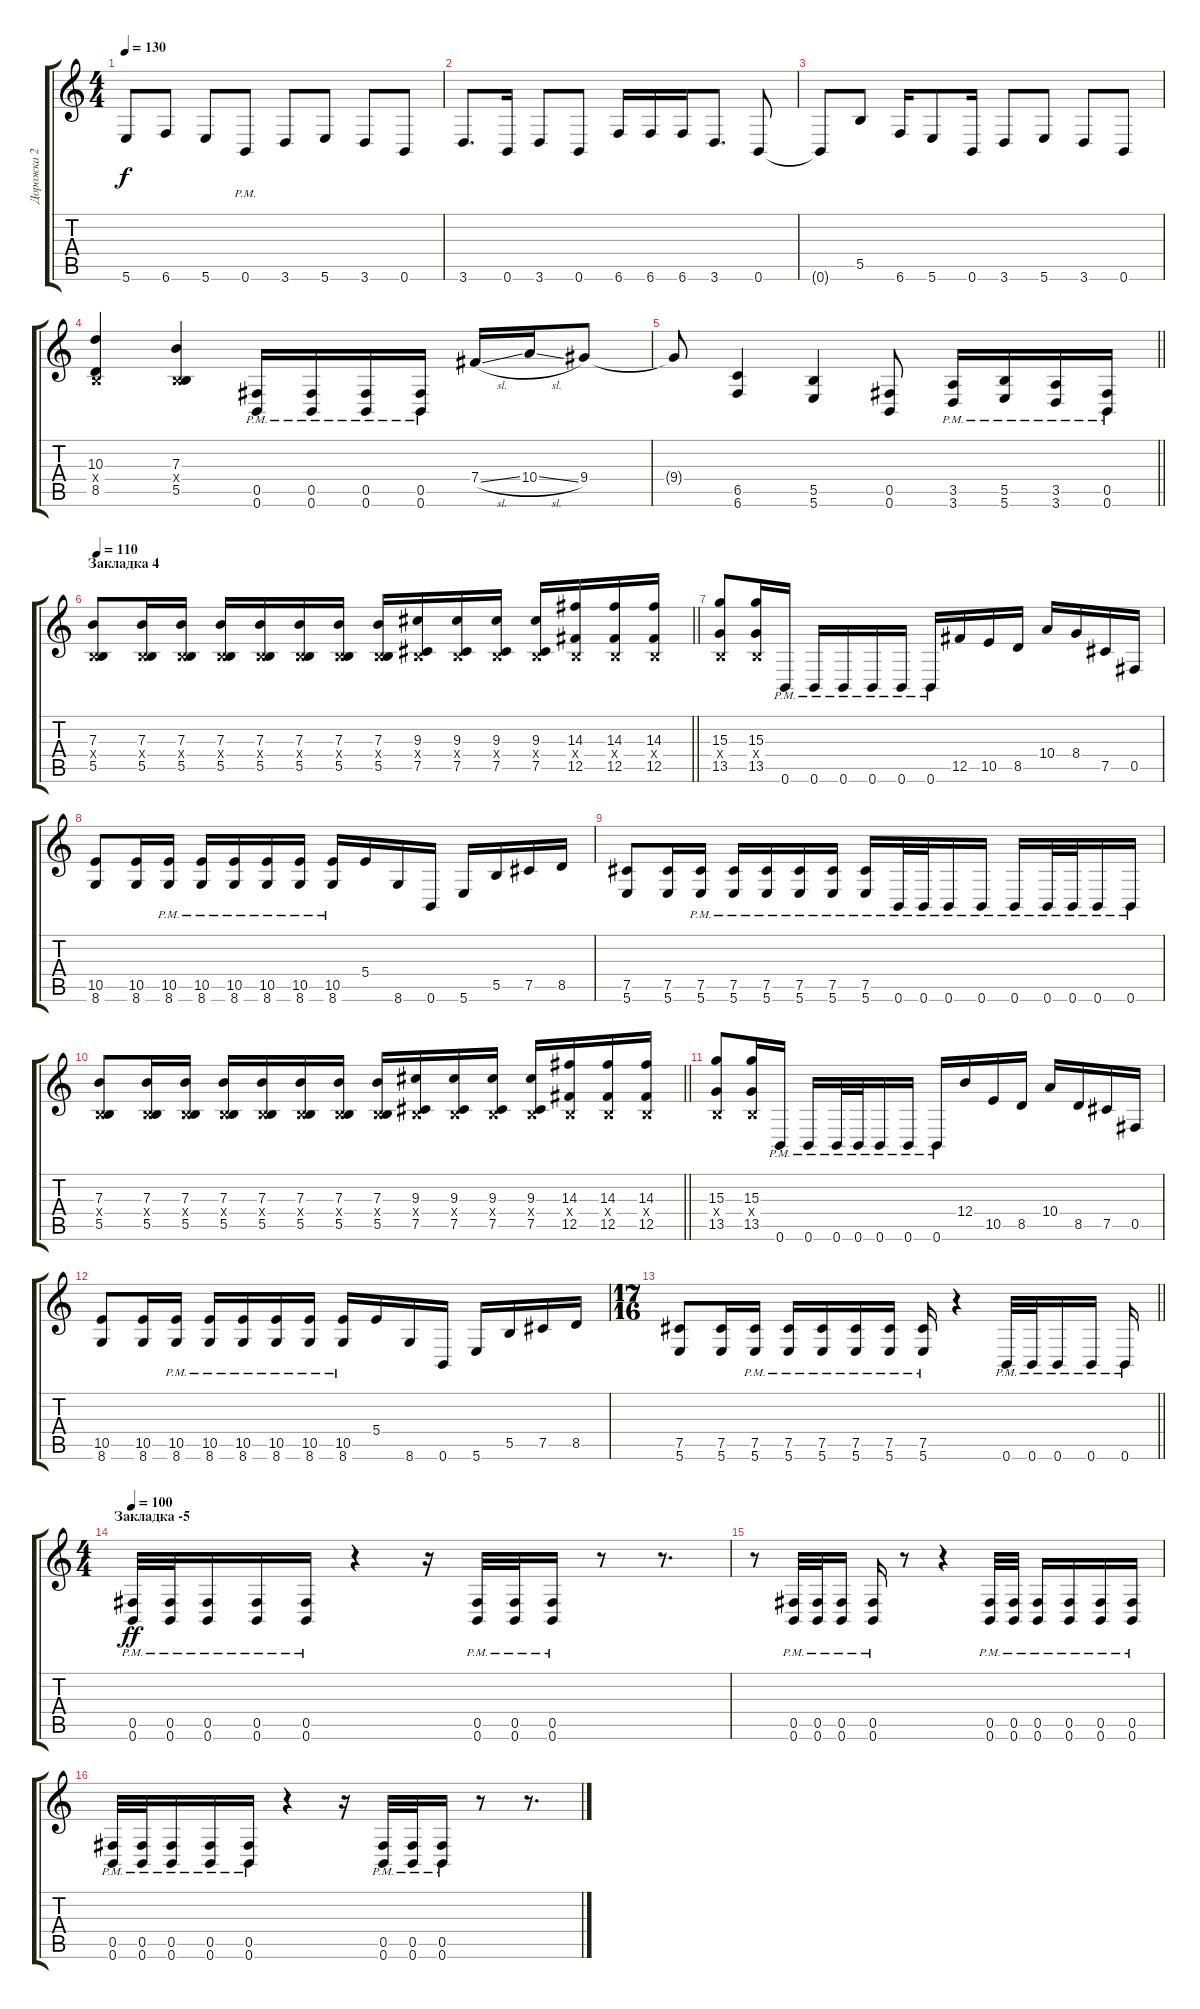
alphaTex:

\track ("Дорожка 2" "Дорожка 2") {instrument distortionguitar}
\staff {score tabs}
\tuning (Db4 Ab3 E3 B2 Gb2 B1) {hide}
\ts (4 4)
\tempo 130
\clef g2
\ks c
5.6{t}.8{dy f} 6.6.8 5.6.8 0.6{pm}.8 3.6.8 5.6.8 3.6.8 0.6.8 |
3.6.8{d} 0.6.16 3.6.8 0.6.8 6.6.16 6.6.16 6.6.16 3.6.8{d} 0.6.8 |
0.6{t}.8 5.5.8 6.6.16 5.6.8 0.6.16 3.6.8 5.6.8 3.6.8 0.6.8 |
(10.3 0.4{x} 8.5).4 (7.3 0.4{x} 5.5).4 (0.5{pm} 0.6{pm}).16 (0.5{pm} 0.6{pm}).16 (0.5{pm} 0.6{pm}).16 (0.5{pm} 0.6{pm}).16 7.4{sl}.16 10.4{sl}.16 9.4.8 |
\barLineRight lightlight
9.4{t}.8 (6.5 6.6).4 (5.5 5.6).4 (0.5 0.6).8 (3.5{pm} 3.6{pm}).16 (5.5{pm} 5.6{pm}).16 (3.5{pm} 3.6{pm}).16 (0.5{pm} 0.6{pm}).16 |
\section ("" "Закладка 4")
\tempo 110
\barLineRight lightlight
(7.3 0.4{x} 5.5).8 (7.3 0.4{x} 5.5).16 (7.3 0.4{x} 5.5).16 (7.3 0.4{x} 5.5).16 (7.3 0.4{x} 5.5).16 (7.3 0.4{x} 5.5).16 (7.3 0.4{x} 5.5).16 (7.3 0.4{x} 5.5).16 (9.3 0.4{x} 7.5).16 (9.3 0.4{x} 7.5).16 (9.3 0.4{x} 7.5).16 (9.3 0.4{x} 7.5).16 (14.3 0.4{x} 12.5).16 (14.3 0.4{x} 12.5).16 (14.3 0.4{x} 12.5).16 |
(15.3 0.4{x} 13.5).8 (15.3 0.4{x} 13.5).16 0.6{pm}.16 0.6{pm}.16 0.6{pm}.16 0.6{pm}.16 0.6{pm}.16 0.6{pm}.16 12.5.16 10.5.16 8.5.16 10.4.16 8.4.16 7.5.16 0.5.16 |
(10.5 8.6).8 (10.5 8.6).16 (10.5 8.6{pm}).16 (10.5 8.6{pm}).16 (10.5 8.6{pm}).16 (10.5 8.6{pm}).16 (10.5 8.6{pm}).16 (10.5 8.6{pm}).16 5.4.16 8.6.16 0.6.16 5.6.16 5.5.16 7.5.16 8.5.16 |
(7.5 5.6).8 (7.5 5.6).16 (7.5 5.6{pm}).16 (7.5 5.6{pm}).16 (7.5 5.6{pm}).16 (7.5 5.6{pm}).16 (7.5 5.6{pm}).16 (7.5 5.6{pm}).16 0.6{pm}.32 0.6{pm}.32 0.6{pm}.16 0.6{pm}.16 0.6{pm}.16 0.6{pm}.32 0.6{pm}.32 0.6{pm}.16 0.6{pm}.16 |
\barLineRight lightlight
(7.3 0.4{x} 5.5).8 (7.3 0.4{x} 5.5).16 (7.3 0.4{x} 5.5).16 (7.3 0.4{x} 5.5).16 (7.3 0.4{x} 5.5).16 (7.3 0.4{x} 5.5).16 (7.3 0.4{x} 5.5).16 (7.3 0.4{x} 5.5).16 (9.3 0.4{x} 7.5).16 (9.3 0.4{x} 7.5).16 (9.3 0.4{x} 7.5).16 (9.3 0.4{x} 7.5).16 (14.3 0.4{x} 12.5).16 (14.3 0.4{x} 12.5).16 (14.3 0.4{x} 12.5).16 |
(15.3 0.4{x} 13.5).8 (15.3 0.4{x} 13.5).16 0.6{pm}.16 0.6{pm}.16 0.6{pm}.32 0.6{pm}.32 0.6{pm}.16 0.6{pm}.16 0.6{pm}.16 12.4.16 10.5.16 8.5.16 10.4.16 8.5.16 7.5.16 0.5.16 |
(10.5 8.6).8 (10.5 8.6).16 (10.5 8.6{pm}).16 (10.5 8.6{pm}).16 (10.5 8.6{pm}).16 (10.5 8.6{pm}).16 (10.5 8.6{pm}).16 (10.5 8.6{pm}).16 5.4.16 8.6.16 0.6.16 5.6.16 5.5.16 7.5.16 8.5.16 |
\ts (17 16)
\barLineRight lightlight
(7.5 5.6).8 (7.5 5.6).16 (7.5 5.6{pm}).16 (7.5 5.6{pm}).16 (7.5 5.6{pm}).16 (7.5 5.6{pm}).16 (7.5 5.6{pm}).16 (7.5 5.6{pm}).16 r.4 0.6{pm}.32 0.6{pm}.32 0.6{pm}.16 0.6{pm}.16 0.6{pm}.16 |
\ts (4 4)
\section ("" "Закладка -5")
\tempo 100
(0.5{pm} 0.6{pm}).32{dy ff} (0.5{pm} 0.6{pm}).32 (0.5{pm} 0.6{pm}).16 (0.5{pm} 0.6{pm}).16 (0.5{pm} 0.6).16 r.4 r.16 (0.5{pm} 0.6{pm}).32 (0.5{pm} 0.6{pm}).32 (0.5{pm} 0.6).16 r.8 r.8{d} |
r.8 (0.5{pm} 0.6{pm}).32 (0.5{pm} 0.6{pm}).32 (0.5{pm} 0.6{pm}).16 (0.5{pm} 0.6).16 r.8 r.4 (0.5{pm} 0.6{pm}).32 (0.5{pm} 0.6{pm}).32 (0.5{pm} 0.6{pm}).16 (0.5{pm} 0.6{pm}).16 (0.5{pm} 0.6{pm}).16 (0.5{pm} 0.6{pm}).16 |
(0.5{pm} 0.6{pm}).32 (0.5{pm} 0.6{pm}).32 (0.5{pm} 0.6{pm}).16 (0.5{pm} 0.6{pm}).16 (0.5{pm} 0.6).16 r.4 r.16 (0.5{pm} 0.6{pm}).32 (0.5{pm} 0.6{pm}).32 (0.5{pm} 0.6).16 r.8 r.8{d}
